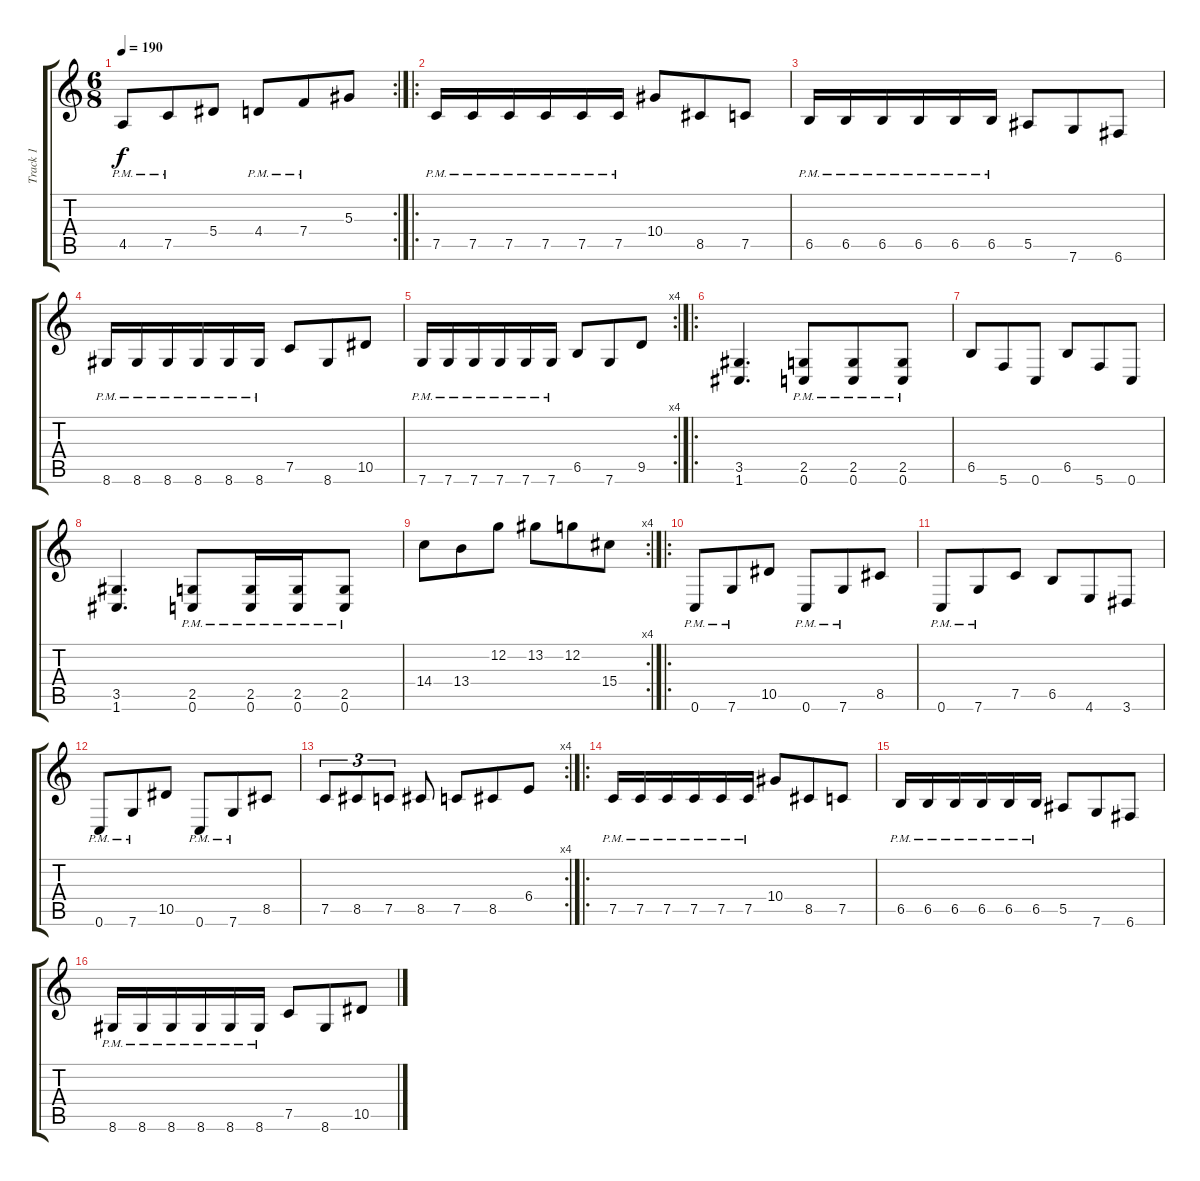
\track ("Track 1" "Track 1") {mute instrument distortionguitar}
\staff {score tabs}
\tuning (C4 G3 Eb3 Bb2 F2 C2) {hide}
\rc 2
\ts (6 8)
\tempo 190
\clef g2
\ks c
4.5{pm}.8{dy f} 7.5{pm}.8 5.4.8 4.4{pm}.8 7.4{pm}.8 5.3.8 |
\ro
7.5{pm}.16 7.5{pm}.16 7.5{pm}.16 7.5{pm}.16 7.5{pm}.16 7.5{pm}.16 10.4.8 8.5.8 7.5.8 |
6.5{pm}.16 6.5{pm}.16 6.5{pm}.16 6.5{pm}.16 6.5{pm}.16 6.5{pm}.16 5.5.8 7.6.8 6.6.8 |
8.6{pm}.16 8.6{pm}.16 8.6{pm}.16 8.6{pm}.16 8.6{pm}.16 8.6{pm}.16 7.5.8 8.6.8 10.5.8 |
\rc 4
7.6{pm}.16 7.6{pm}.16 7.6{pm}.16 7.6{pm}.16 7.6{pm}.16 7.6{pm}.16 6.5.8 7.6.8 9.5.8 |
\ro
(3.5 1.6).4{d} (2.5{pm} 0.6{pm}).8 (2.5{pm} 0.6{pm}).8 (2.5{pm} 0.6{pm}).8 |
6.5.8 5.6.8 0.6.8 6.5.8 5.6.8 0.6.8 |
(3.5 1.6).4{d} (2.5{pm} 0.6{pm}).8 (2.5{pm} 0.6{pm}).16 (2.5{pm} 0.6{pm}).16 (2.5{pm} 0.6{pm}).8 |
\rc 4
14.4.8 13.4.8 12.2.8 13.2.8 12.2.8 15.4.8 |
\ro
0.6{pm}.8 7.6{pm}.8 10.5.8 0.6{pm}.8 7.6{pm}.8 8.5.8 |
0.6{pm}.8 7.6{pm}.8 7.5.8 6.5.8 4.6.8 3.6.8 |
0.6{pm}.8 7.6{pm}.8 10.5.8 0.6{pm}.8 7.6{pm}.8 8.5.8 |
\rc 4
7.5.8{tu (3 2)} 8.5.8{tu (3 2)} 7.5.8{tu (3 2)} 8.5.8 7.5.8 8.5.8 6.4.8 |
\ro
7.5{pm}.16 7.5{pm}.16 7.5{pm}.16 7.5{pm}.16 7.5{pm}.16 7.5{pm}.16 10.4.8 8.5.8 7.5.8 |
6.5{pm}.16 6.5{pm}.16 6.5{pm}.16 6.5{pm}.16 6.5{pm}.16 6.5{pm}.16 5.5.8 7.6.8 6.6.8 |
8.6{pm}.16 8.6{pm}.16 8.6{pm}.16 8.6{pm}.16 8.6{pm}.16 8.6{pm}.16 7.5.8 8.6.8 10.5.8
